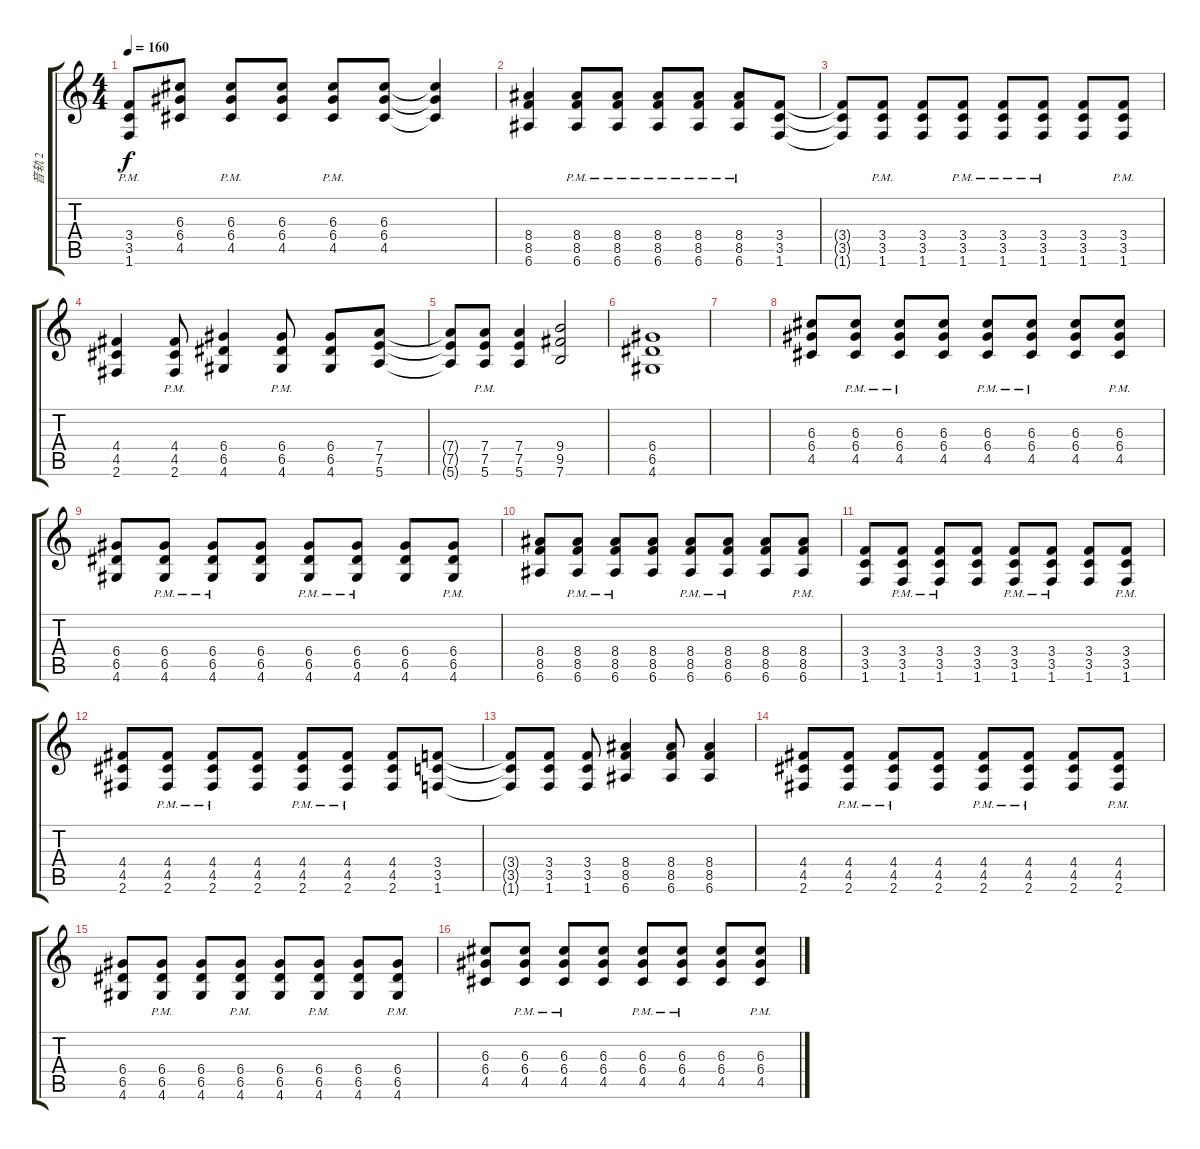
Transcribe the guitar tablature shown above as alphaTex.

\track ("音轨 2" "音轨 2") {instrument distortionguitar}
\staff {score tabs}
\tuning (E4 B3 G3 D3 A2 E2) {hide}
\ts (4 4)
\tempo 160
\clef g2
\ks c
(3.4{pm} 3.5{pm} 1.6{pm}).8{dy f} (6.3 6.4 4.5).8 (6.3{pm} 6.4{pm} 4.5{pm}).8 (6.3 6.4 4.5).8 (6.3{pm} 6.4{pm} 4.5{pm}).8 (6.3 6.4 4.5).8 (6.3{t} 6.4{t} 4.5{t}).4 |
(8.4 8.5 6.6).4 (8.4{pm} 8.5{pm} 6.6{pm}).8 (8.4{pm} 8.5{pm} 6.6{pm}).8 (8.4{pm} 8.5{pm} 6.6{pm}).8 (8.4{pm} 8.5{pm} 6.6{pm}).8 (8.4{pm} 8.5{pm} 6.6{pm}).8 (3.4 3.5 1.6).8 |
(3.4{t} 3.5{t} 1.6{t}).8 (3.4{pm} 3.5{pm} 1.6{pm}).8 (3.4 3.5 1.6).8 (3.4{pm} 3.5{pm} 1.6{pm}).8 (3.4{pm} 3.5{pm} 1.6{pm}).8 (3.4{pm} 3.5{pm} 1.6{pm}).8 (3.4 3.5 1.6).8 (3.4{pm} 3.5{pm} 1.6{pm}).8 |
(4.4 4.5 2.6).4 (4.4{pm} 4.5{pm} 2.6{pm}).8 (6.4 6.5 4.6).4 (6.4{pm} 6.5{pm} 4.6{pm}).8 (6.4 6.5 4.6).8 (7.4 7.5 5.6).8 |
(7.4{t} 7.5{t} 5.6{t}).8 (7.4{pm} 7.5{pm} 5.6{pm}).8 (7.4 7.5 5.6).4 (9.4 9.5 7.6).2 |
(6.4 6.5 4.6).1 |
|
(6.3 6.4 4.5).8 (6.3{pm} 6.4{pm} 4.5{pm}).8 (6.3{pm} 6.4{pm} 4.5{pm}).8 (6.3 6.4 4.5).8 (6.3{pm} 6.4{pm} 4.5{pm}).8 (6.3{pm} 6.4{pm} 4.5{pm}).8 (6.3 6.4 4.5).8 (6.3{pm} 6.4{pm} 4.5{pm}).8 |
(6.4 6.5 4.6).8 (6.4{pm} 6.5{pm} 4.6{pm}).8 (6.4{pm} 6.5{pm} 4.6{pm}).8 (6.4 6.5 4.6).8 (6.4{pm} 6.5{pm} 4.6{pm}).8 (6.4{pm} 6.5{pm} 4.6{pm}).8 (6.4 6.5 4.6).8 (6.4{pm} 6.5{pm} 4.6{pm}).8 |
(8.4 8.5 6.6).8 (8.4{pm} 8.5{pm} 6.6{pm}).8 (8.4{pm} 8.5{pm} 6.6{pm}).8 (8.4 8.5 6.6).8 (8.4{pm} 8.5{pm} 6.6{pm}).8 (8.4{pm} 8.5{pm} 6.6{pm}).8 (8.4 8.5 6.6).8 (8.4{pm} 8.5{pm} 6.6{pm}).8 |
(3.4 3.5 1.6).8 (3.4{pm} 3.5{pm} 1.6{pm}).8 (3.4{pm} 3.5{pm} 1.6{pm}).8 (3.4 3.5 1.6).8 (3.4{pm} 3.5{pm} 1.6{pm}).8 (3.4{pm} 3.5{pm} 1.6{pm}).8 (3.4 3.5 1.6).8 (3.4{pm} 3.5{pm} 1.6{pm}).8 |
(4.4 4.5 2.6).8 (4.4{pm} 4.5{pm} 2.6{pm}).8 (4.4{pm} 4.5{pm} 2.6{pm}).8 (4.4 4.5 2.6).8 (4.4{pm} 4.5{pm} 2.6{pm}).8 (4.4{pm} 4.5{pm} 2.6{pm}).8 (4.4 4.5 2.6).8 (3.4 3.5 1.6).8 |
(3.4{t} 3.5{t} 1.6{t}).8 (3.4 3.5 1.6).8 (3.4 3.5 1.6).8 (8.4 8.5 6.6).4 (8.4 8.5 6.6).8 (8.4 8.5 6.6).4 |
(4.4 4.5 2.6).8 (4.4{pm} 4.5{pm} 2.6{pm}).8 (4.4{pm} 4.5{pm} 2.6{pm}).8 (4.4 4.5 2.6).8 (4.4{pm} 4.5{pm} 2.6{pm}).8 (4.4{pm} 4.5{pm} 2.6{pm}).8 (4.4 4.5 2.6).8 (4.4{pm} 4.5{pm} 2.6{pm}).8 |
(6.4 6.5 4.6).8 (6.4{pm} 6.5{pm} 4.6{pm}).8 (6.4 6.5 4.6).8 (6.4{pm} 6.5{pm} 4.6{pm}).8 (6.4 6.5 4.6).8 (6.4{pm} 6.5{pm} 4.6{pm}).8 (6.4 6.5 4.6).8 (6.4{pm} 6.5{pm} 4.6{pm}).8 |
(6.3 6.4 4.5).8 (6.3{pm} 6.4{pm} 4.5{pm}).8 (6.3{pm} 6.4{pm} 4.5{pm}).8 (6.3 6.4 4.5).8 (6.3{pm} 6.4{pm} 4.5{pm}).8 (6.3{pm} 6.4{pm} 4.5{pm}).8 (6.3 6.4 4.5).8 (6.3{pm} 6.4{pm} 4.5{pm}).8
